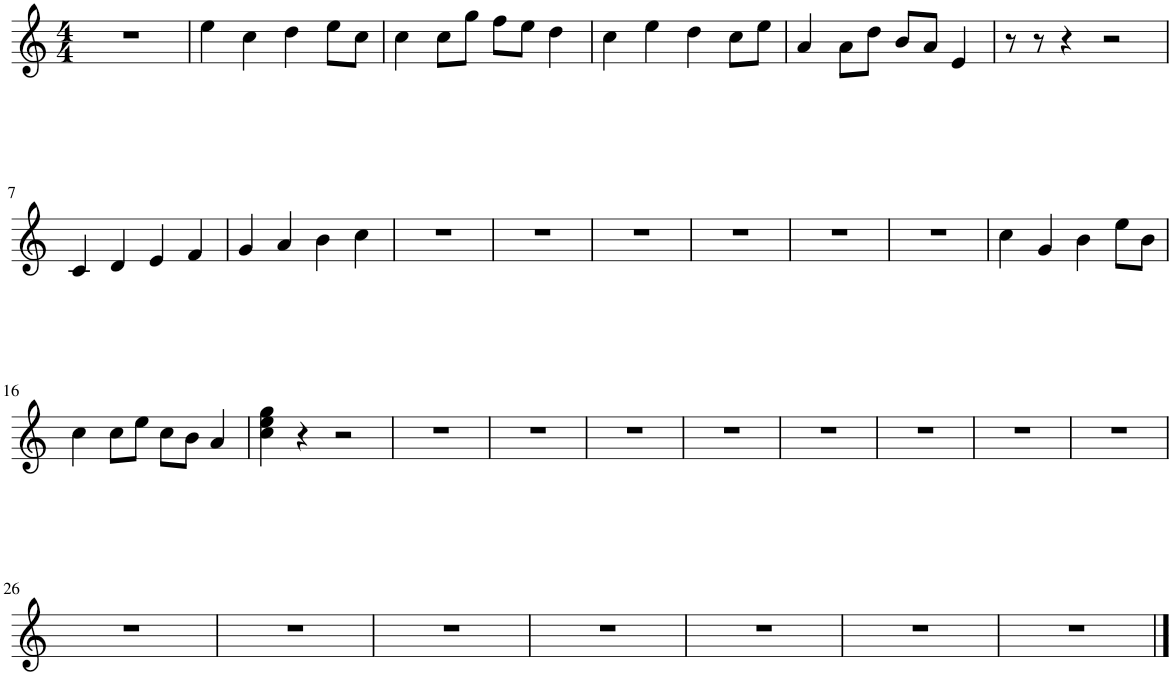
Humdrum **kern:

**kern
*part1
*staff1
*I"Piano
*I'Pno.
*clefG2
*k[]
*M4/4
=1
1r
=2
4ee\
4cc\
4dd\
8ee\L
8cc\J
=3
4cc\
8cc\L
8gg\J
8ff\L
8ee\J
4dd\
=4
4cc\
4ee\
4dd\
8cc\L
8ee\J
=5
4a/
8a\L
8dd\J
8b/L
8a/J
4e/
=6
8r
8r
4r
2r
!!LO:LB:g=z
=7
4c/
4d/
4e/
4f/
=8
4g/
4a/
4b\
4cc\
=9
1r
=10
1r
=11
1r
=12
1r
=13
1r
=14
1r
=15
4cc\
4g/
4b\
8ee\L
8b\J
!!LO:LB:g=z
=16
4cc\
8cc\L
8ee\J
8cc\L
8b\J
4a/
=17
4cc\ 4ee\ 4gg\
4r
2r
=18
1r
=19
1r
=20
1r
=21
1r
=22
1r
=23
1r
=24
1r
=25
1r
!!LO:LB:g=z
=26
1r
=27
1r
=28
1r
=29
1r
=30
1r
=31
1r
=32
1r
==
*-
